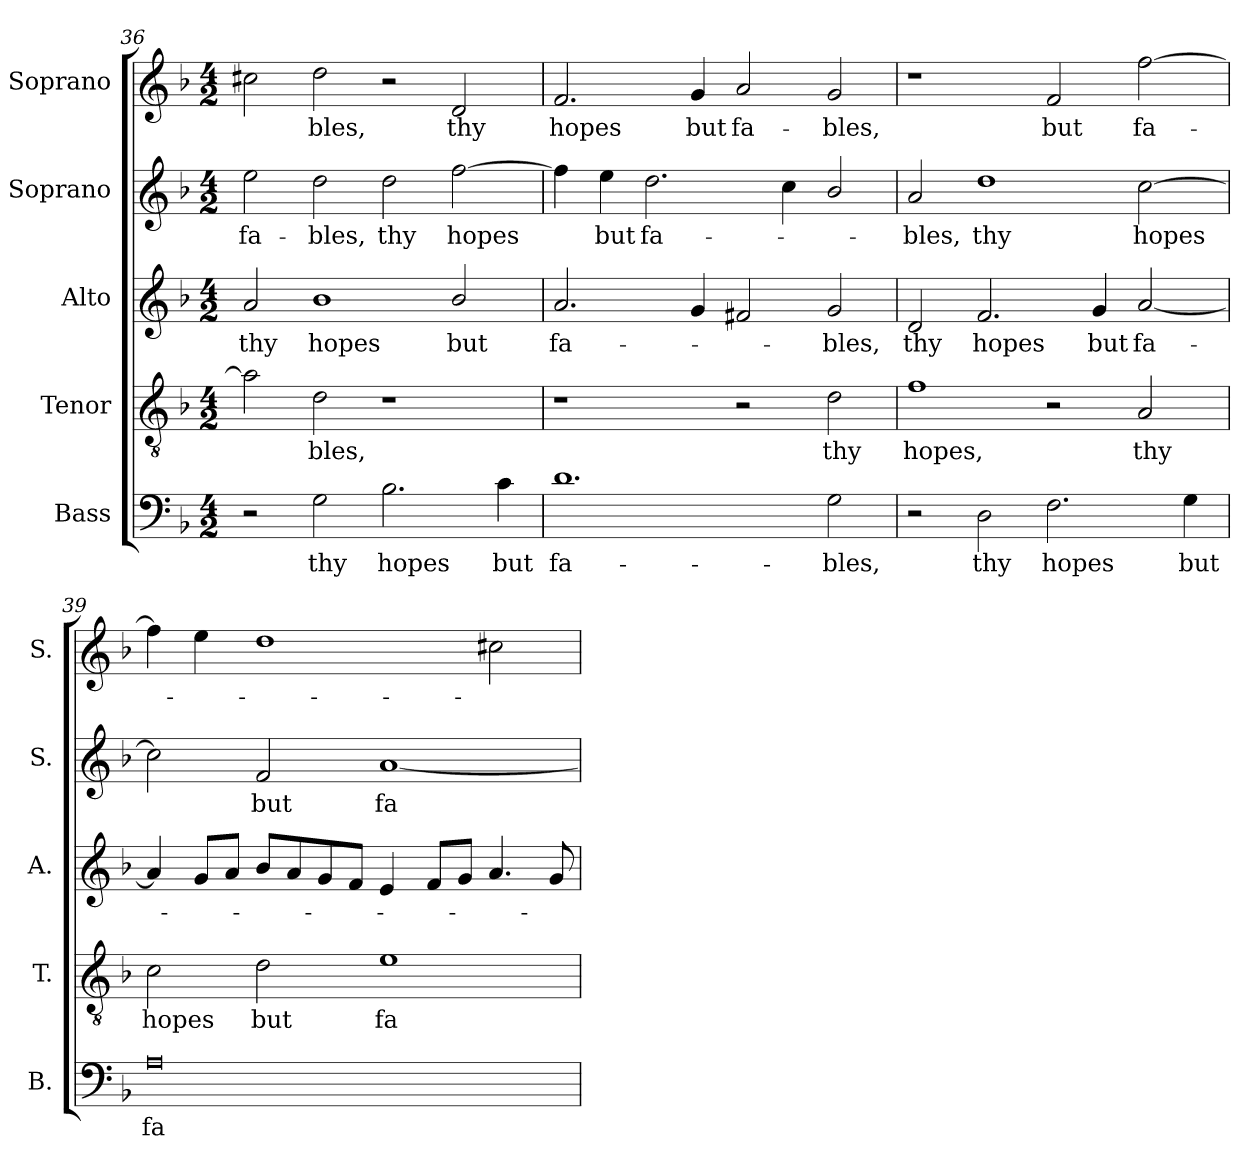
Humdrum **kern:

**kern	**text	**kern	**text	**kern	**text	**kern	**text	**kern	**text
*part5	*part5	*part4	*part4	*part3	*part3	*part2	*part2	*part1	*part1
*staff5	*staff5	*staff4	*staff4	*staff3	*staff3	*staff2	*staff2	*staff1	*staff1
*I"Bass	*	*I"Tenor	*	*I"Alto	*	*I"Soprano	*	*I"Soprano	*
*I'B.	*	*I'T.	*	*I'A.	*	*I'S.	*	*I'S.	*
*clefF4	*	*clefGv2	*	*clefG2	*	*clefG2	*	*clefG2	*
*	*	*ITrd7c12	*	*	*	*	*	*	*
*k[b-]	*	*k[b-]	*	*k[b-]	*	*k[b-]	*	*k[b-]	*
*F:	*	*F:	*	*F:	*	*F:	*	*F:	*
*M4/2	*	*M4/2	*	*M4/2	*	*M4/2	*	*M4/2	*
=36	=36	=36	=36	=36	=36	=36	=36	=36	=36
!	!	!	!	!	!LO:LY:b:color=#000000	!	!	!	!
!	!	!	!	!	!	!	!LO:LY:b:color=#000000	!	!
2r	.	2Ai\]	.	2ai/	thy	2eei\	fa-	2cc#Xi\	.
!	!LO:LY:b:color=#000000	!	!	!	!	!	!	!	!
!	!	!	!LO:LY:b:color=#000000	!	!	!	!	!	!
!	!	!	!	!	!LO:LY:b:color=#000000	!	!	!	!
!	!	!	!	!	!	!	!LO:LY:b:color=#000000	!	!
!	!	!	!	!	!	!	!	!	!LO:LY:b:color=#000000
2Gi\	thy	2Di\	-bles,	1b-i	hopes	2ddi\	-bles,	2ddi\	-bles,
!	!LO:LY:b:color=#000000	!	!	!	!	!	!	!	!
!	!	!	!	!	!	!	!LO:LY:b:color=#000000	!	!
2.B-i\	hopes	1r	.	.	.	2ddi\	thy	2r	.
!	!	!	!	!	!LO:LY:b:color=#000000	!	!	!	!
!	!	!	!	!	!	!	!LO:LY:b:color=#000000	!	!
!	!	!	!	!	!	!	!	!	!LO:LY:b:color=#000000
.	.	.	.	2b-i/	but	[2ffi\	hopes	2di/	thy
!	!LO:LY:b:color=#000000	!	!	!	!	!	!	!	!
4ci\	but	.	.	.	.	.	.	.	.
=37	=37	=37	=37	=37	=37	=37	=37	=37	=37
!	!LO:LY:b:color=#000000	!	!	!	!	!	!	!	!
!	!	!	!	!	!LO:LY:b:color=#000000	!	!	!	!
!	!	!	!	!	!	!	!	!	!LO:LY:b:color=#000000
1.di	fa-	1r	.	2.ai/	fa-	4ffi\]	.	2.fi/	hopes
!	!	!	!	!	!	!	!LO:LY:b:color=#000000	!	!
.	.	.	.	.	.	4eei\	but	.	.
!	!	!	!	!	!	!	!LO:LY:b:color=#000000	!	!
.	.	.	.	.	.	2.ddi\	fa-	.	.
!	!	!	!	!	!	!	!	!	!LO:LY:b:color=#000000
.	.	.	.	4gi/	.	.	.	4gi/	but
!	!	!	!	!	!	!	!	!	!LO:LY:b:color=#000000
.	.	2r	.	2f#Xi/	.	.	.	2ai/	fa-
.	.	.	.	.	.	4cci\	.	.	.
!	!LO:LY:b:color=#000000	!	!	!	!	!	!	!	!
!	!	!	!LO:LY:b:color=#000000	!	!	!	!	!	!
!	!	!	!	!	!LO:LY:b:color=#000000	!	!	!	!
!	!	!	!	!	!	!	!	!	!LO:LY:b:color=#000000
2Gi\	-bles,	2Di\	thy	2gi/	-bles,	2b-i/	.	2gi/	-bles,
=38	=38	=38	=38	=38	=38	=38	=38	=38	=38
!	!	!	!LO:LY:b:color=#000000	!	!	!	!	!	!
!	!	!	!	!	!LO:LY:b:color=#000000	!	!	!	!
!	!	!	!	!	!	!	!LO:LY:b:color=#000000	!	!
2r	.	1Fi	hopes,	2di/	thy	2ai/	-bles,	1r	.
!	!LO:LY:b:color=#000000	!	!	!	!	!	!	!	!
!	!	!	!	!	!LO:LY:b:color=#000000	!	!	!	!
!	!	!	!	!	!	!	!LO:LY:b:color=#000000	!	!
2Di\	thy	.	.	2.fi/	hopes	1ddi	thy	.	.
!	!LO:LY:b:color=#000000	!	!	!	!	!	!	!	!
!	!	!	!	!	!	!	!	!	!LO:LY:b:color=#000000
2.Fi\	hopes	2r	.	.	.	.	.	2fi/	but
!	!	!	!	!	!LO:LY:b:color=#000000	!	!	!	!
.	.	.	.	4gi/	but	.	.	.	.
!	!	!	!LO:LY:b:color=#000000	!	!	!	!	!	!
!	!	!	!	!	!LO:LY:b:color=#000000	!	!	!	!
!	!	!	!	!	!	!	!LO:LY:b:color=#000000	!	!
!	!	!	!	!	!	!	!	!	!LO:LY:b:color=#000000
.	.	2AAi/	thy	[2ai/	fa-	[2cci\	hopes	[2ffi\	fa-
!	!LO:LY:b:color=#000000	!	!	!	!	!	!	!	!
4Gi\	but	.	.	.	.	.	.	.	.
!!LO:LB:g=z
=39	=39	=39	=39	=39	=39	=39	=39	=39	=39
!	!LO:LY:b:color=#000000	!	!	!	!	!	!	!	!
!	!	!	!LO:LY:b:color=#000000	!	!	!	!	!	!
0Ai	fa-	2Ci\	hopes	4ai/]	.	2cci\]	.	4ffi\]	.
.	.	.	.	8gi/L	.	.	.	4eei\	.
.	.	.	.	8ai/J	.	.	.	.	.
!	!	!	!LO:LY:b:color=#000000	!	!	!	!	!	!
!	!	!	!	!	!	!	!LO:LY:b:color=#000000	!	!
.	.	2Di\	but	8b-i/L	.	2fi/	but	1ddi	.
.	.	.	.	8ai/	.	.	.	.	.
.	.	.	.	8gi/	.	.	.	.	.
.	.	.	.	8fi/J	.	.	.	.	.
!	!	!	!LO:LY:b:color=#000000	!	!	!	!	!	!
!	!	!	!	!	!	!	!LO:LY:b:color=#000000	!	!
.	.	1Ei	fa-	4ei/	.	[1ai	fa-	.	.
.	.	.	.	8fi/L	.	.	.	.	.
.	.	.	.	8gi/J	.	.	.	.	.
.	.	.	.	4.ai/	.	.	.	2cc#Xi\	.
.	.	.	.	8gi/	.	.	.	.	.
=	=	=	=	=	=	=	=	=	=
*-	*-	*-	*-	*-	*-	*-	*-	*-	*-
